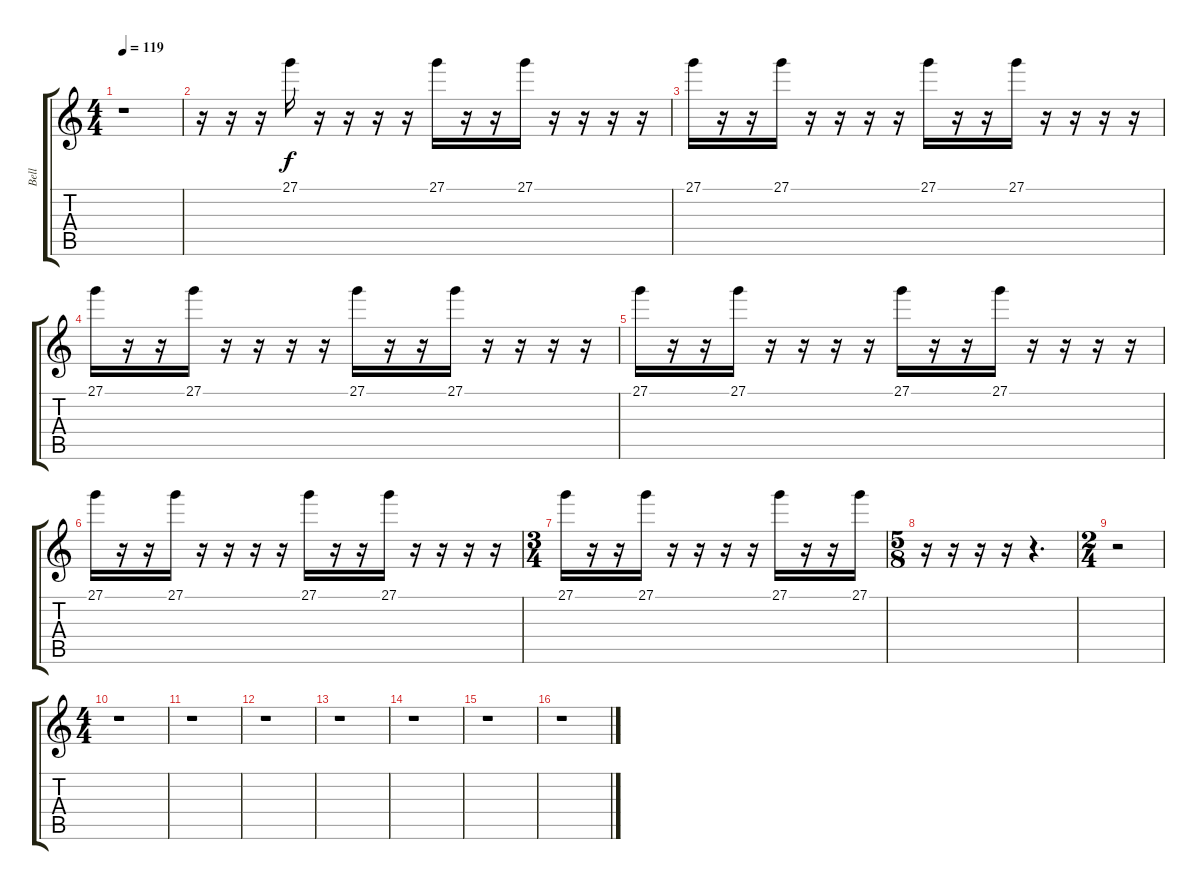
\track ("Bell                            " "Bell      ") {instrument tubularbells}
\staff {score tabs}
\tuning (E4 B3 G3 D3 A2 E2) {hide}
\ts (4 4)
\tempo 119
\clef g2
\ks c
r.1{dy f} |
r.16 r.16 r.16 27.1.16 r.16 r.16 r.16 r.16 27.1.16 r.16 r.16 27.1.16 r.16 r.16 r.16 r.16 |
27.1.16 r.16 r.16 27.1.16 r.16 r.16 r.16 r.16 27.1.16 r.16 r.16 27.1.16 r.16 r.16 r.16 r.16 |
27.1.16 r.16 r.16 27.1.16 r.16 r.16 r.16 r.16 27.1.16 r.16 r.16 27.1.16 r.16 r.16 r.16 r.16 |
27.1.16 r.16 r.16 27.1.16 r.16 r.16 r.16 r.16 27.1.16 r.16 r.16 27.1.16 r.16 r.16 r.16 r.16 |
27.1.16 r.16 r.16 27.1.16 r.16 r.16 r.16 r.16 27.1.16 r.16 r.16 27.1.16 r.16 r.16 r.16 r.16 |
\ts (3 4)
27.1.16 r.16 r.16 27.1.16 r.16 r.16 r.16 r.16 27.1.16 r.16 r.16 27.1.16 |
\ts (5 8)
r.16 r.16 r.16 r.16 r.4{d} |
\ts (2 4)
r.2 |
\ts (4 4)
r.1 |
r.1 |
r.1 |
r.1 |
r.1 |
r.1 |
r.1
